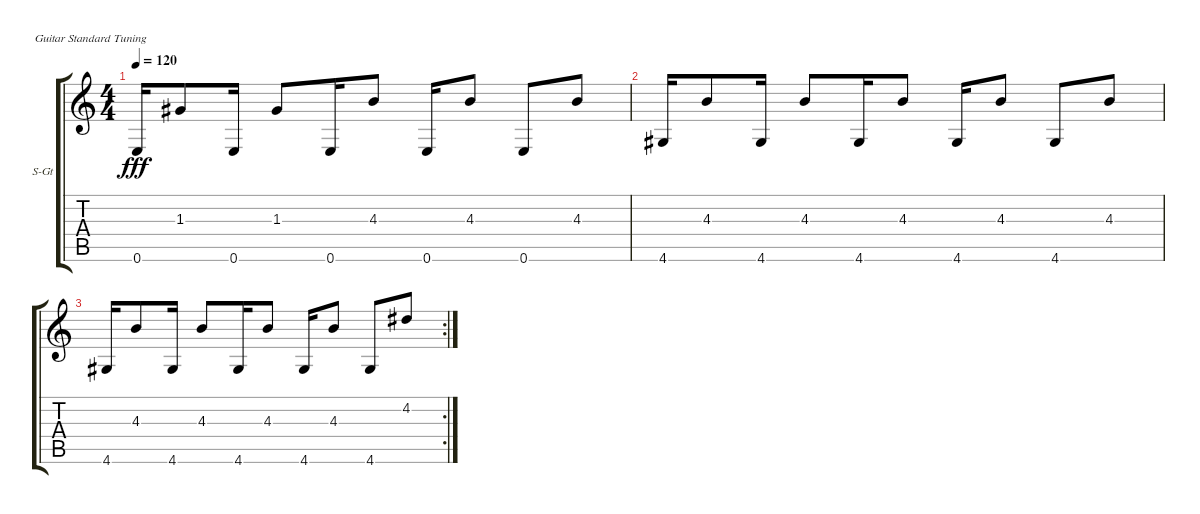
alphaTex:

\defaultSystemsLayout 4
\bracketExtendMode groupsimilarinstruments
\firstSystemTrackNameOrientation horizontal
\otherSystemsTrackNameOrientation horizontal
\track ("Noize MC" "S-Gt") {instrument acousticguitarsteel}
\staff {score tabs}
\tuning (E4 B3 G3 D3 A2 E2)
\ts (4 4)
\tempo 120
\clef g2
\ks c
0.6.16{dy fff} 1.3.8 0.6.16 1.3.8 0.6.16 4.3.8 0.6.16 4.3.8 0.6.8 4.3.8 |
4.6.16 4.3.8 4.6.16 4.3.8 4.6.16 4.3.8 4.6.16 4.3.8 4.6.8 4.3.8 |
\rc 2
4.6.16 4.3.8 4.6.16 4.3.8 4.6.16 4.3.8 4.6.16 4.3.8 4.6.8 4.2.8
